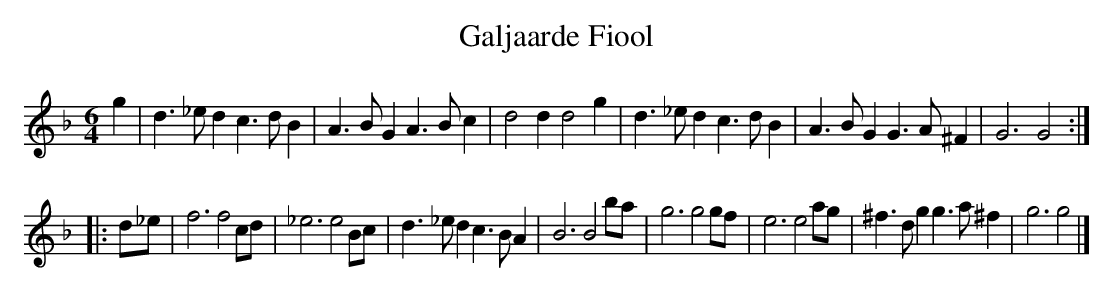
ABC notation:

X:1
T:Galjaarde Fiool
M:6/4
K:Gdor
g2|d3_ed2c3dB2|A3BG2A3Bc2|d4d2d4g2|d3_ed2c3dB2|A3BG2G3A^F2|G6G4:|
|:d_e|f6f4cd|_e6e4Bc|d3_ed2c3BA2|B6B4ba|g6g4gf|e6e4ag|^f3dg2g3a^f2|g6g4|]
